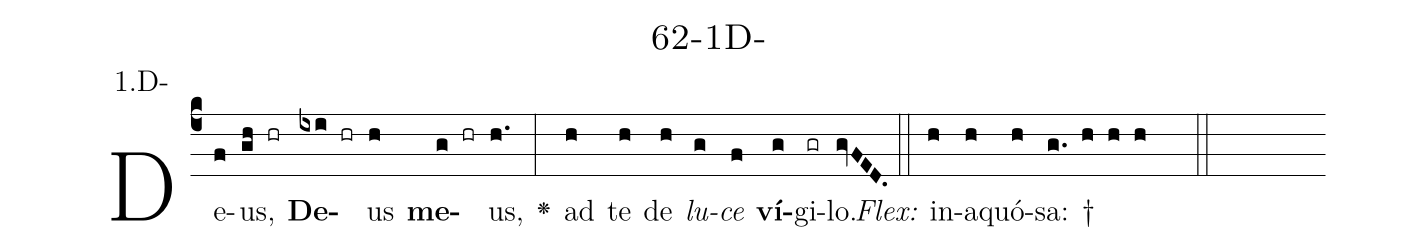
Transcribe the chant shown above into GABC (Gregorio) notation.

name: 62-1D-;
annotation: 1.D-;
%%
(c4)De(f)us,(gh hr) <b>De</b>(ixi hr)us(h) <b>me</b>(g hr)us,(h.) <v>\greheightstar</v>(:) ad(h) te(h) de(h) <i>lu</i>(g)<i>ce</i>(f) <b>ví</b>(g)gi(gr)lo.(gvFED.) (::)
<i>Flex:</i>()  in(h)a(h)quó(h)sa: †(g. h h h  ::)

%E(h) u(h) o(g) u(f) a(g) e.(gvFED.) (::)
